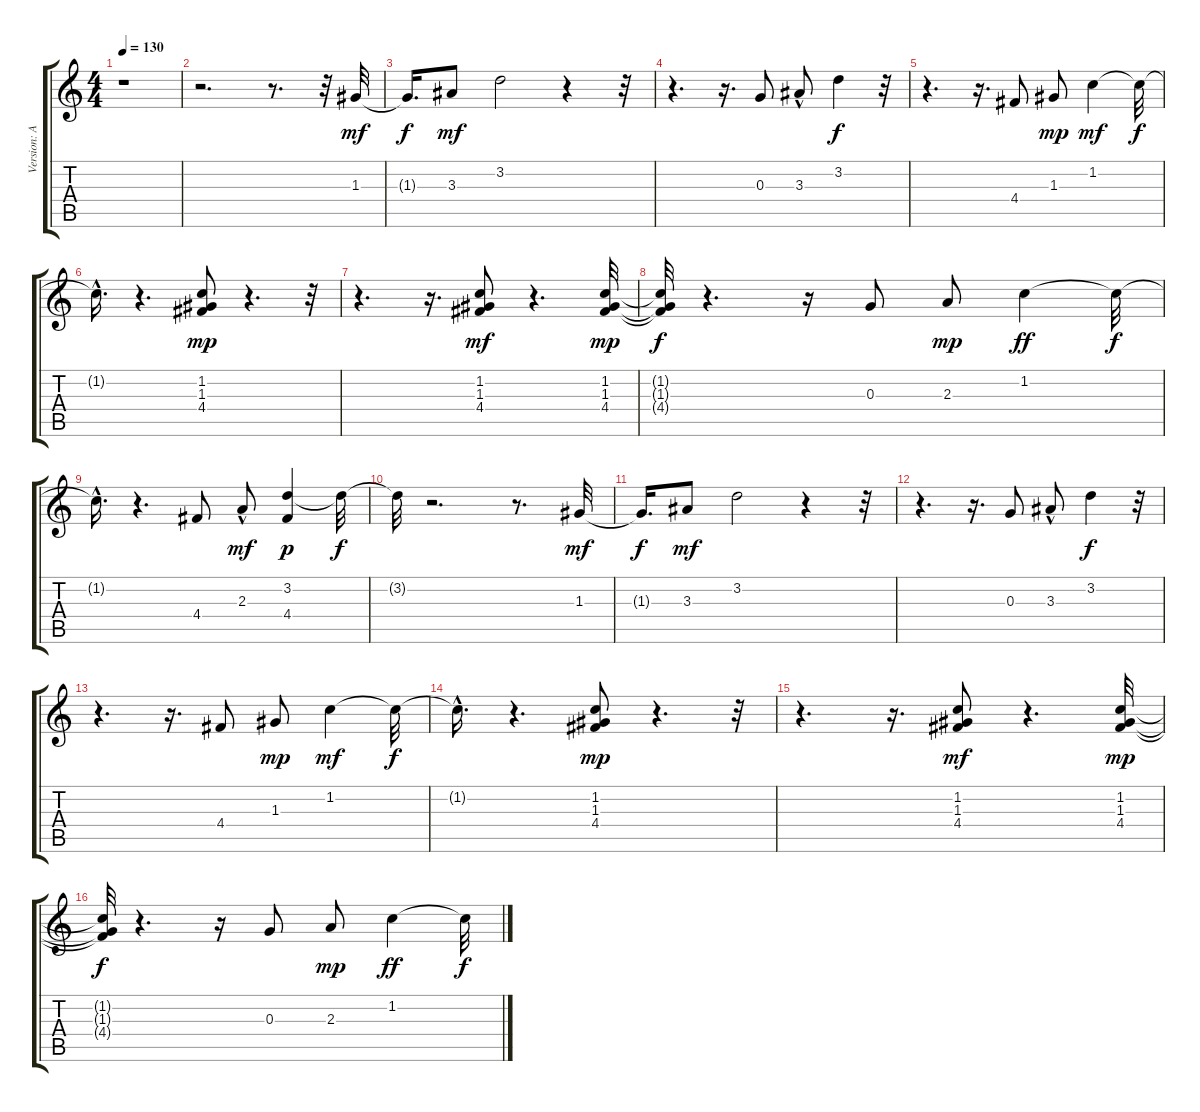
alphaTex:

\track ("Version: AWE32 GS" "Version: A") {instrument electricguitarjazz}
\staff {score tabs}
\tuning (E4 B3 G3 D3 A2 E2) {hide}
\ts (4 4)
\tempo 130
\clef g2
\ks c
r.1{dy mf} |
r.2{d} r.8{d} r.32 1.3.32 |
1.3{t}.16{d dy f} 3.3.8{dy mf} 3.2.2 r.4 r.32 |
r.4{d} r.16{d} 0.3.8 3.3{hac}.8 3.2.4{dy f} r.32 |
r.4{d} r.16{d} 4.4.8 1.3.8{dy mp} 1.2.4{dy mf} 1.2{t}.32{dy f} |
1.2{hac t}.16{d} r.4{d} (1.2 1.3 4.4).8{dy mp} r.4{d} r.32 |
r.4{d} r.16{d} (1.2 1.3 4.4).8{dy mf} r.4{d} (1.2 1.3 4.4).32{dy mp} |
(1.2{t} 1.3{t} 4.4{t}).32{dy f} r.4{d} r.16 0.3.8 2.3.8{dy mp} 1.2.4{dy ff} 1.2{t}.32{dy f} |
1.2{hac t}.16{d} r.4{d} 4.4.8 2.3{hac}.8{dy mf} (3.2 4.4).4{dy p} 3.2{t}.32{dy f} |
3.2{t}.32 r.2{d} r.8{d} 1.3.32{dy mf} |
1.3{t}.16{d dy f} 3.3.8{dy mf} 3.2.2 r.4 r.32 |
r.4{d} r.16{d} 0.3.8 3.3{hac}.8 3.2.4{dy f} r.32 |
r.4{d} r.16{d} 4.4.8 1.3.8{dy mp} 1.2.4{dy mf} 1.2{t}.32{dy f} |
1.2{hac t}.16{d} r.4{d} (1.2 1.3 4.4).8{dy mp} r.4{d} r.32 |
r.4{d} r.16{d} (1.2 1.3 4.4).8{dy mf} r.4{d} (1.2 1.3 4.4).32{dy mp} |
(1.2{t} 1.3{t} 4.4{t}).32{dy f} r.4{d} r.16 0.3.8 2.3.8{dy mp} 1.2.4{dy ff} 1.2{t}.32{dy f}
